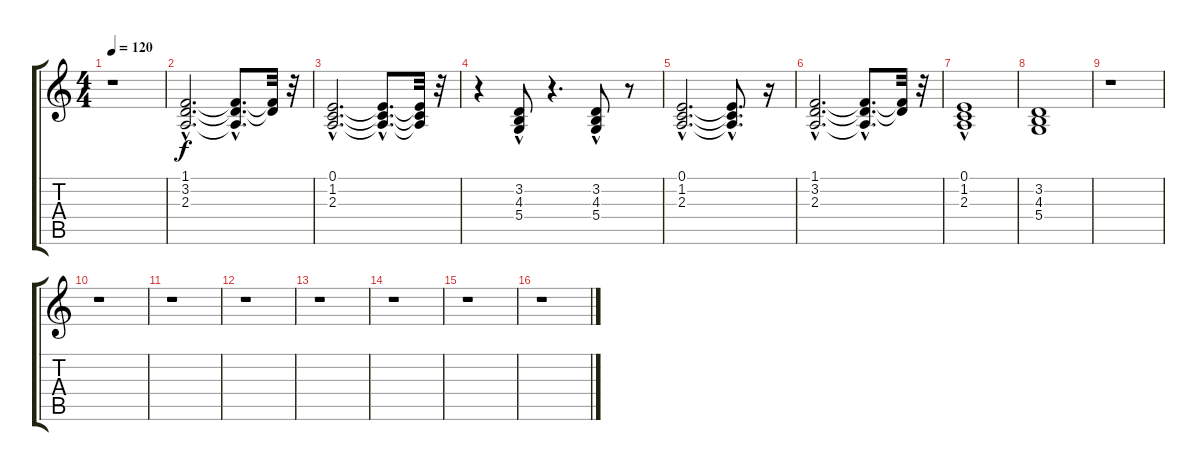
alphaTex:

\track "" {instrument synthstrings1}
\staff {score tabs}
\tuning (E4 B3 G3 D3 A2 E2) {hide}
\ts (4 4)
\tempo 120
\clef g2
\ks c
r.1{dy f} |
(1.1{hac} 3.2{hac} 2.3{hac}).2{d} (1.1{hac t} 3.2{hac t} 2.3{hac t}).8{d} (1.1{t} 3.2{t}).32 r.32 |
(0.1{hac} 1.2{hac} 2.3{hac}).2{d} (0.1{hac t} 1.2{hac t} 2.3{hac t}).8{d} (0.1{t} 1.2{t} 2.3{t}).32 r.32 |
r.4 (3.2 4.3 5.4{hac}).8 r.4{d} (3.2 4.3 5.4{hac}).8 r.8 |
(0.1{hac} 1.2{hac} 2.3{hac}).2{d} (0.1{hac t} 1.2{hac t} 2.3{hac t}).8{d} r.16 |
(1.1{hac} 3.2{hac} 2.3{hac}).2{d} (1.1{hac t} 3.2{hac t} 2.3{hac t}).8{d} (1.1{t} 3.2{t}).32 r.32 |
(0.1 1.2{hac} 2.3{hac}).1 |
(3.2 4.3 5.4).1 |
r.1 |
r.1 |
r.1 |
r.1 |
r.1 |
r.1 |
r.1 |
r.1
